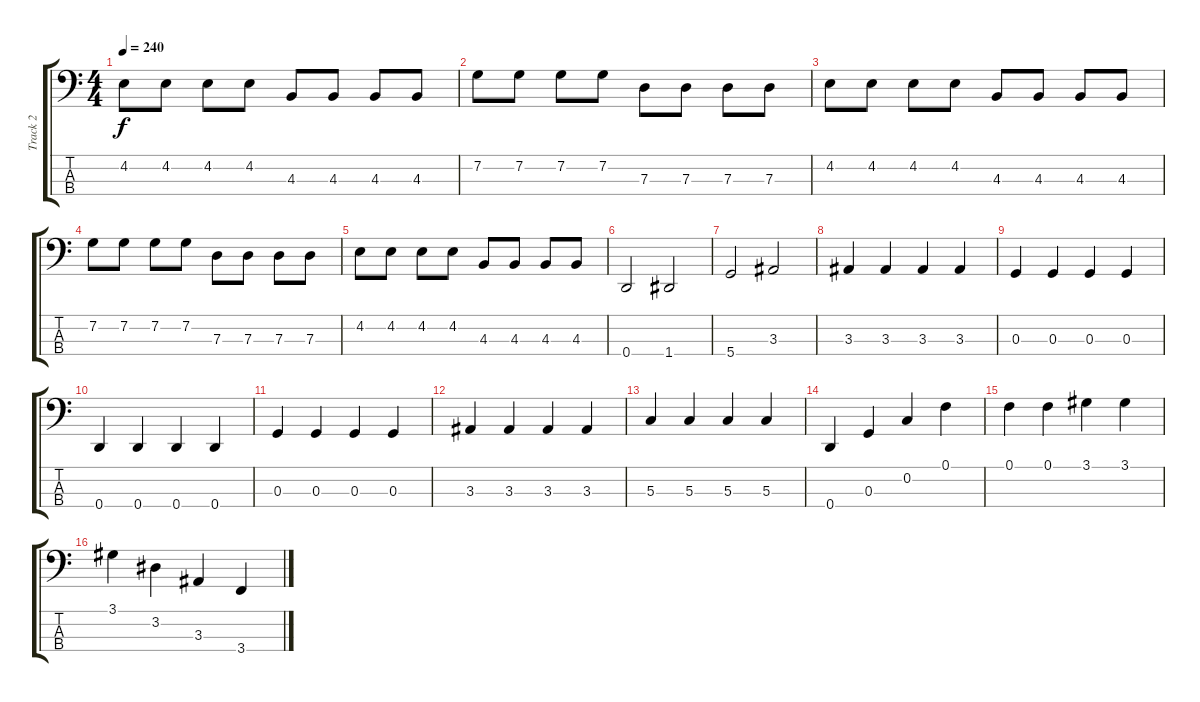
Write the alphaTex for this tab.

\track ("Track 2" "Track 2") {instrument electricbassfinger}
\staff {score tabs}
\tuning (F2 C2 G1 D1) {hide}
\ts (4 4)
\tempo 240
\clef f4
\ks c
4.2.8{dy f} 4.2.8 4.2.8 4.2.8 4.3.8 4.3.8 4.3.8 4.3.8 |
7.2.8 7.2.8 7.2.8 7.2.8 7.3.8 7.3.8 7.3.8 7.3.8 |
4.2.8 4.2.8 4.2.8 4.2.8 4.3.8 4.3.8 4.3.8 4.3.8 |
7.2.8 7.2.8 7.2.8 7.2.8 7.3.8 7.3.8 7.3.8 7.3.8 |
4.2.8 4.2.8 4.2.8 4.2.8 4.3.8 4.3.8 4.3.8 4.3.8 |
0.4.2 1.4.2 |
5.4.2 3.3.2 |
3.3.4 3.3.4 3.3.4 3.3.4 |
0.3.4 0.3.4 0.3.4 0.3.4 |
0.4.4 0.4.4 0.4.4 0.4.4 |
0.3.4 0.3.4 0.3.4 0.3.4 |
3.3.4 3.3.4 3.3.4 3.3.4 |
5.3.4 5.3.4 5.3.4 5.3.4 |
0.4.4 0.3.4 0.2.4 0.1.4 |
0.1.4 0.1.4 3.1.4 3.1.4 |
3.1.4 3.2.4 3.3.4 3.4.4
